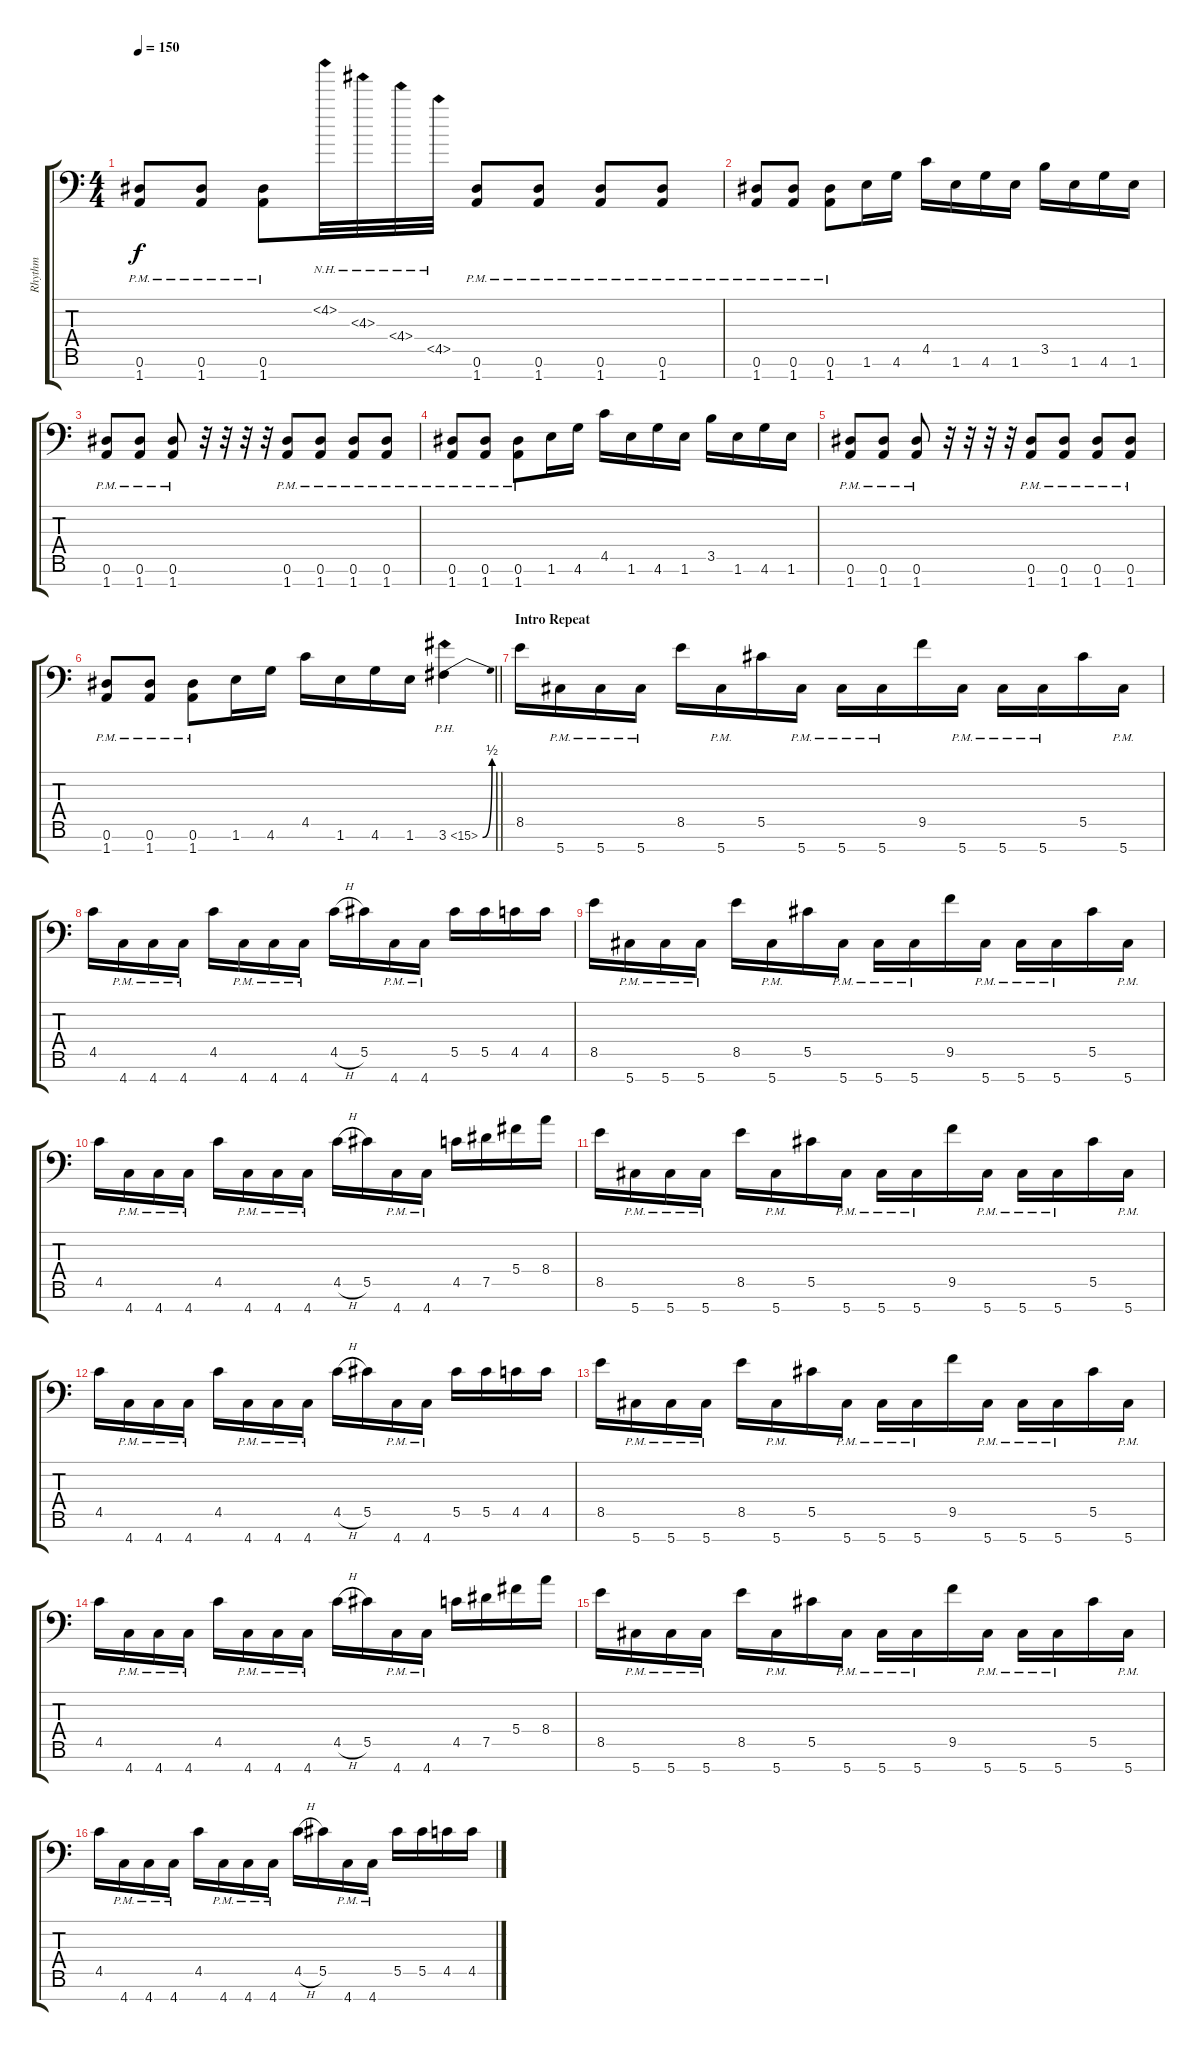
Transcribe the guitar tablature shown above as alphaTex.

\track ("Rhythm" "Rhythm") {instrument distortionguitar}
\staff {score tabs}
\tuning (Eb4 Bb3 Gb3 Db3 Ab2 Eb2 Ab1) {hide}
\ts (4 4)
\tempo 150
\clef f4
\ks c
(0.6{pm} 1.7{pm}).8{dy f} (0.6{pm} 1.7{pm}).8 (0.6{pm} 1.7{pm}).8 4.2{nh}.32 4.3{nh}.32 4.4{nh}.32 4.5{nh}.32 (0.6{pm} 1.7{pm}).8 (0.6{pm} 1.7{pm}).8 (0.6{pm} 1.7{pm}).8 (0.6{pm} 1.7{pm}).8 |
(0.6{pm} 1.7{pm}).8 (0.6{pm} 1.7{pm}).8 (0.6{pm} 1.7).8 1.6.16 4.6.16 4.5.16 1.6.16 4.6.16 1.6.16 3.5.16 1.6.16 4.6.16 1.6.16 |
(0.6{pm} 1.7{pm}).8 (0.6{pm} 1.7{pm}).8 (0.6{pm} 1.7{pm}).8 r.32 r.32 r.32 r.32 (0.6{pm} 1.7{pm}).8 (0.6{pm} 1.7{pm}).8 (0.6{pm} 1.7{pm}).8 (0.6{pm} 1.7{pm}).8 |
(0.6{pm} 1.7{pm}).8 (0.6{pm} 1.7{pm}).8 (0.6{pm} 1.7).8 1.6.16 4.6.16 4.5.16 1.6.16 4.6.16 1.6.16 3.5.16 1.6.16 4.6.16 1.6.16 |
(0.6{pm} 1.7{pm}).8 (0.6{pm} 1.7{pm}).8 (0.6{pm} 1.7{pm}).8 r.32 r.32 r.32 r.32 (0.6{pm} 1.7{pm}).8 (0.6{pm} 1.7{pm}).8 (0.6{pm} 1.7{pm}).8 (0.6{pm} 1.7{pm}).8 |
\barLineRight lightlight
(0.6{pm} 1.7{pm}).8 (0.6{pm} 1.7{pm}).8 (0.6{pm} 1.7).8 1.6.16 4.6.16 4.5.16 1.6.16 4.6.16 1.6.16 3.6{be (bend 0 0 60 2) ph 12}.4 |
\section ("" "Intro Repeat")
8.5.16 5.7{pm}.16 5.7{pm}.16 5.7{pm}.16 8.5.16 5.7{pm}.16 5.5.16 5.7{pm}.16 5.7{pm}.16 5.7{pm}.16 9.5.16 5.7{pm}.16 5.7{pm}.16 5.7{pm}.16 5.5.16 5.7{pm}.16 |
4.5.16 4.7{pm}.16 4.7{pm}.16 4.7{pm}.16 4.5.16 4.7{pm}.16 4.7{pm}.16 4.7{pm}.16 4.5{h}.16 5.5.16 4.7{pm}.16 4.7{pm}.16 5.5.16 5.5.16 4.5.16 4.5.16 |
8.5.16 5.7{pm}.16 5.7{pm}.16 5.7{pm}.16 8.5.16 5.7{pm}.16 5.5.16 5.7{pm}.16 5.7{pm}.16 5.7{pm}.16 9.5.16 5.7{pm}.16 5.7{pm}.16 5.7{pm}.16 5.5.16 5.7{pm}.16 |
4.5.16 4.7{pm}.16 4.7{pm}.16 4.7{pm}.16 4.5.16 4.7{pm}.16 4.7{pm}.16 4.7{pm}.16 4.5{h}.16 5.5.16 4.7{pm}.16 4.7{pm}.16 4.5.16 7.5.16 5.4.16 8.4.16 |
8.5.16 5.7{pm}.16 5.7{pm}.16 5.7{pm}.16 8.5.16 5.7{pm}.16 5.5.16 5.7{pm}.16 5.7{pm}.16 5.7{pm}.16 9.5.16 5.7{pm}.16 5.7{pm}.16 5.7{pm}.16 5.5.16 5.7{pm}.16 |
4.5.16 4.7{pm}.16 4.7{pm}.16 4.7{pm}.16 4.5.16 4.7{pm}.16 4.7{pm}.16 4.7{pm}.16 4.5{h}.16 5.5.16 4.7{pm}.16 4.7{pm}.16 5.5.16 5.5.16 4.5.16 4.5.16 |
8.5.16 5.7{pm}.16 5.7{pm}.16 5.7{pm}.16 8.5.16 5.7{pm}.16 5.5.16 5.7{pm}.16 5.7{pm}.16 5.7{pm}.16 9.5.16 5.7{pm}.16 5.7{pm}.16 5.7{pm}.16 5.5.16 5.7{pm}.16 |
4.5.16 4.7{pm}.16 4.7{pm}.16 4.7{pm}.16 4.5.16 4.7{pm}.16 4.7{pm}.16 4.7{pm}.16 4.5{h}.16 5.5.16 4.7{pm}.16 4.7{pm}.16 4.5.16 7.5.16 5.4.16 8.4.16 |
8.5.16 5.7{pm}.16 5.7{pm}.16 5.7{pm}.16 8.5.16 5.7{pm}.16 5.5.16 5.7{pm}.16 5.7{pm}.16 5.7{pm}.16 9.5.16 5.7{pm}.16 5.7{pm}.16 5.7{pm}.16 5.5.16 5.7{pm}.16 |
4.5.16 4.7{pm}.16 4.7{pm}.16 4.7{pm}.16 4.5.16 4.7{pm}.16 4.7{pm}.16 4.7{pm}.16 4.5{h}.16 5.5.16 4.7{pm}.16 4.7{pm}.16 5.5.16 5.5.16 4.5.16 4.5.16
